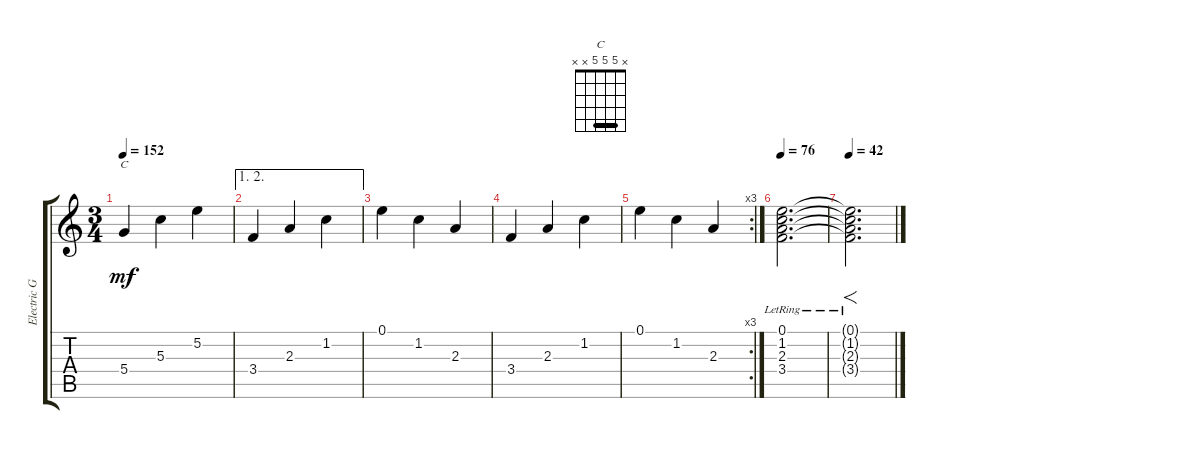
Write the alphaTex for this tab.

\track ("Electric Guitar" "Electric G") {instrument electricguitarclean}
\staff {score tabs}
\tuning (E4 B3 G3 D3 A2 E2) {hide}
\chord ("C" x 5 5 5 x x) {barre 5}
\ts (3 4)
\tempo 152
\clef g2
\ks c
5.4.4{ch "C" dy mf} 5.3.4 5.2.4 |
\ae (1 2)
3.4.4 2.3.4 1.2.4 |
0.1.4 1.2.4 2.3.4 |
3.4.4 2.3.4 1.2.4 |
\rc 3
0.1.4 1.2.4 2.3.4 |
\tempo 76
(0.1 1.2{lr} 2.3{lr} 3.4{lr}).2{d} |
\tempo 42
(0.1{lr t} 1.2{lr t} 2.3{lr t} 3.4{lr t}).2{f d}
